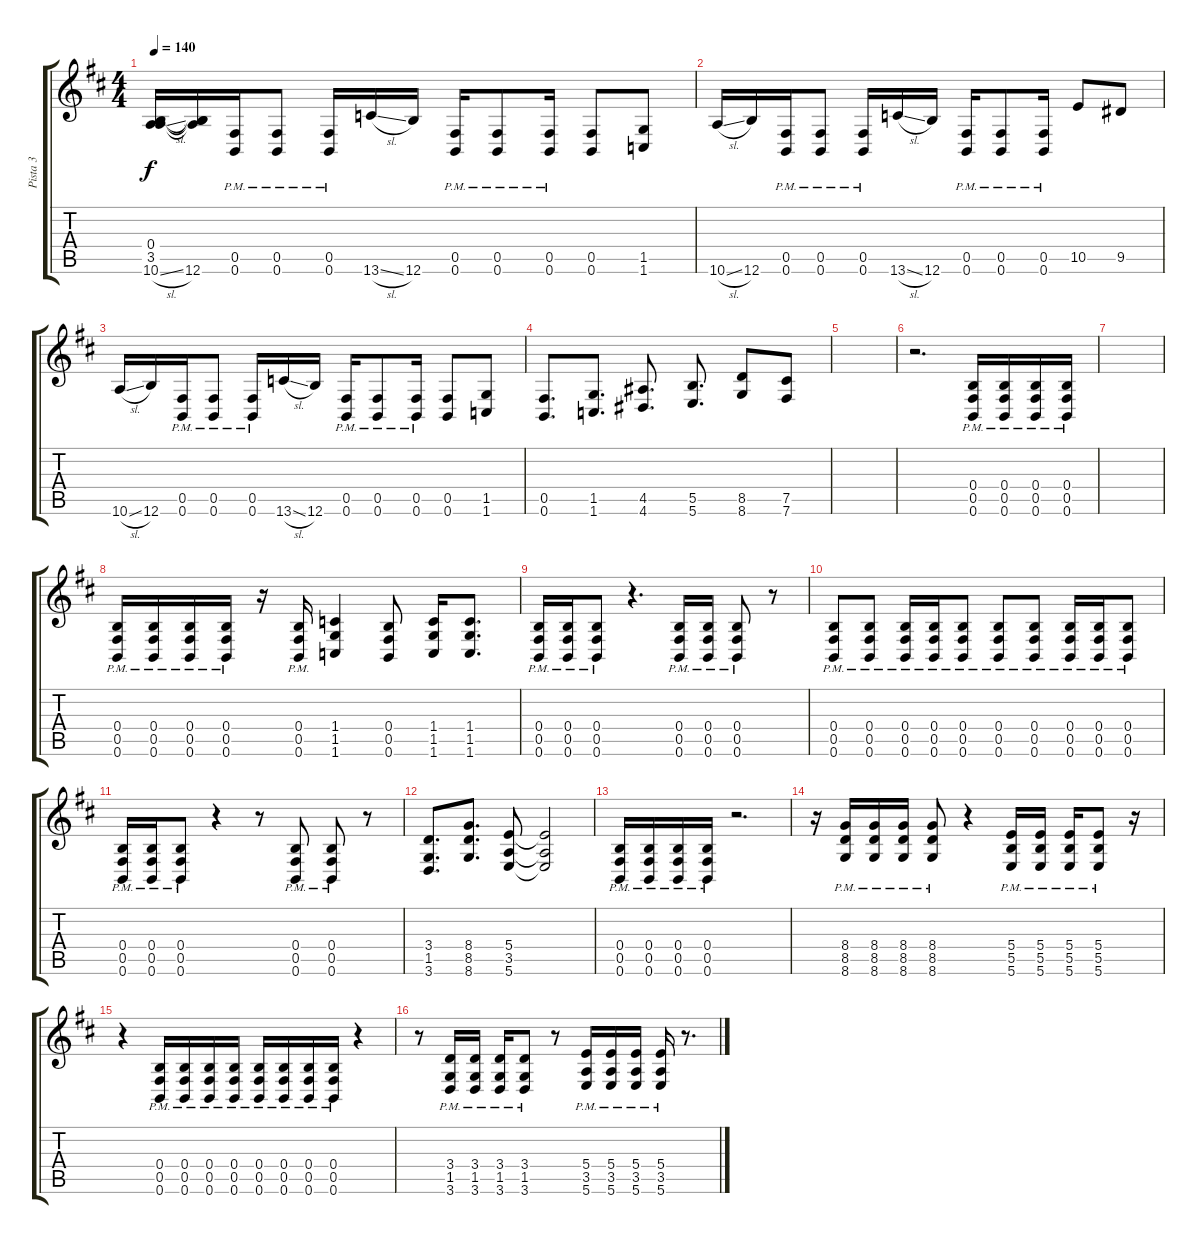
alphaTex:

\track ("Pista 3" "Pista 3") {instrument distortionguitar}
\staff {score tabs}
\tuning (Db4 Ab3 E3 B2 Gb2 B1) {hide}
\ts (4 4)
\tempo 140
\clef g2
\ks bminor
(0.4 3.5{t} 10.6{sl}).16{dy f} (0.4{t} 3.5{t} 12.6).16 (0.5{pm} 0.6{pm}).16 (0.5{pm} 0.6{pm}).8 (0.5{pm} 0.6{pm}).16 13.6{sl}.16 12.6.16 (0.5{pm} 0.6{pm}).16 (0.5{pm} 0.6{pm}).8 (0.5{pm} 0.6{pm}).16 (0.5 0.6).8 (1.5 1.6).8 |
10.6{sl}.16 12.6.16 (0.5{pm} 0.6{pm}).16 (0.5{pm} 0.6{pm}).8 (0.5{pm} 0.6{pm}).16 13.6{sl}.16 12.6.16 (0.5{pm} 0.6{pm}).16 (0.5{pm} 0.6{pm}).8 (0.5{pm} 0.6{pm}).16 10.5.8 9.5.8 |
10.6{sl}.16 12.6.16 (0.5{pm} 0.6{pm}).16 (0.5{pm} 0.6{pm}).8 (0.5{pm} 0.6{pm}).16 13.6{sl}.16 12.6.16 (0.5{pm} 0.6{pm}).16 (0.5{pm} 0.6{pm}).8 (0.5{pm} 0.6{pm}).16 (0.5 0.6).8 (1.5 1.6).8 |
(0.5 0.6).8{d balance 8} (1.5 1.6).8{d} (4.5 4.6).8{d} (5.5 5.6).8{d} (8.5 8.6).8 (7.5 7.6).8 |
|
r.2{d} (0.4{pm} 0.5{pm} 0.6{pm}).16 (0.4{pm} 0.5{pm} 0.6{pm}).16 (0.4{pm} 0.5{pm} 0.6{pm}).16 (0.4{pm} 0.5{pm} 0.6{pm}).16 |
|
(0.4{pm} 0.5{pm} 0.6{pm}).16 (0.4{pm} 0.5{pm} 0.6{pm}).16 (0.4{pm} 0.5{pm} 0.6{pm}).16 (0.4{pm} 0.5{pm} 0.6{pm}).16 r.16 (0.4{pm} 0.5{pm} 0.6{pm}).16 (1.4 1.5 1.6).4 (0.4 0.5 0.6).8 (1.4 1.5 1.6).16 (1.4 1.5 1.6).8{d} |
(0.4{pm} 0.5{pm} 0.6{pm}).16 (0.4{pm} 0.5{pm} 0.6{pm}).16 (0.4{pm} 0.5{pm} 0.6{pm}).8 r.4{d} (0.4{pm} 0.5{pm} 0.6{pm}).16 (0.4{pm} 0.5{pm} 0.6{pm}).16 (0.4{pm} 0.5{pm} 0.6{pm}).8 r.8 |
(0.4{pm} 0.5{pm} 0.6{pm}).8 (0.4{pm} 0.5{pm} 0.6{pm}).8 (0.4{pm} 0.5{pm} 0.6{pm}).16 (0.4{pm} 0.5{pm} 0.6{pm}).16 (0.4{pm} 0.5{pm} 0.6{pm}).8 (0.4{pm} 0.5{pm} 0.6{pm}).8 (0.4{pm} 0.5{pm} 0.6{pm}).8 (0.4{pm} 0.5{pm} 0.6{pm}).16 (0.4{pm} 0.5{pm} 0.6{pm}).16 (0.4{pm} 0.5{pm} 0.6{pm}).8 |
(0.4{pm} 0.5{pm} 0.6{pm}).16 (0.4{pm} 0.5{pm} 0.6{pm}).16 (0.4{pm} 0.5{pm} 0.6{pm}).8 r.4 r.8 (0.4{pm} 0.5{pm} 0.6{pm}).8 (0.4{pm} 0.5{pm} 0.6{pm}).8 r.8 |
(3.4 1.5 3.6).8{d} (8.4 8.5 8.6).8{d} (5.4 3.5 5.6).8 (5.4{t} 3.5{t} 5.6{t}).2 |
(0.4{pm} 0.5{pm} 0.6{pm}).16 (0.4{pm} 0.5{pm} 0.6{pm}).16 (0.4{pm} 0.5{pm} 0.6{pm}).16 (0.4{pm} 0.5{pm} 0.6{pm}).16 r.2{d} |
r.16 (8.4{pm} 8.5{pm} 8.6).16 (8.4{pm} 8.5{pm} 8.6{pm}).16 (8.4{pm} 8.5{pm} 8.6{pm}).16 (8.4{pm} 8.5{pm} 8.6{pm}).8 r.4 (5.4{pm} 5.5{pm} 5.6{pm}).16 (5.4{pm} 5.5{pm} 5.6{pm}).16 (5.4{pm} 5.5{pm} 5.6{pm}).16 (5.4{pm} 5.5{pm} 5.6{pm}).8 r.16 |
r.4 (0.4{pm} 0.5{pm} 0.6{pm}).16 (0.4{pm} 0.5{pm} 0.6{pm}).16 (0.4{pm} 0.5{pm} 0.6{pm}).16 (0.4{pm} 0.5{pm} 0.6{pm}).16 (0.4{pm} 0.5{pm} 0.6{pm}).16 (0.4{pm} 0.5{pm} 0.6{pm}).16 (0.4{pm} 0.5{pm} 0.6{pm}).16 (0.4{pm} 0.5{pm} 0.6{pm}).16 r.4 |
r.8 (3.4{pm} 1.5{pm} 3.6{pm}).16 (3.4{pm} 1.5{pm} 3.6{pm}).16 (3.4{pm} 1.5{pm} 3.6{pm}).16 (3.4{pm} 1.5{pm} 3.6{pm}).8 r.8 (5.4{pm} 3.5 5.6).16 (5.4{pm} 3.5 5.6).16 (5.4{pm} 3.5 5.6).16 (5.4{pm} 3.5 5.6).16 r.8{d}
